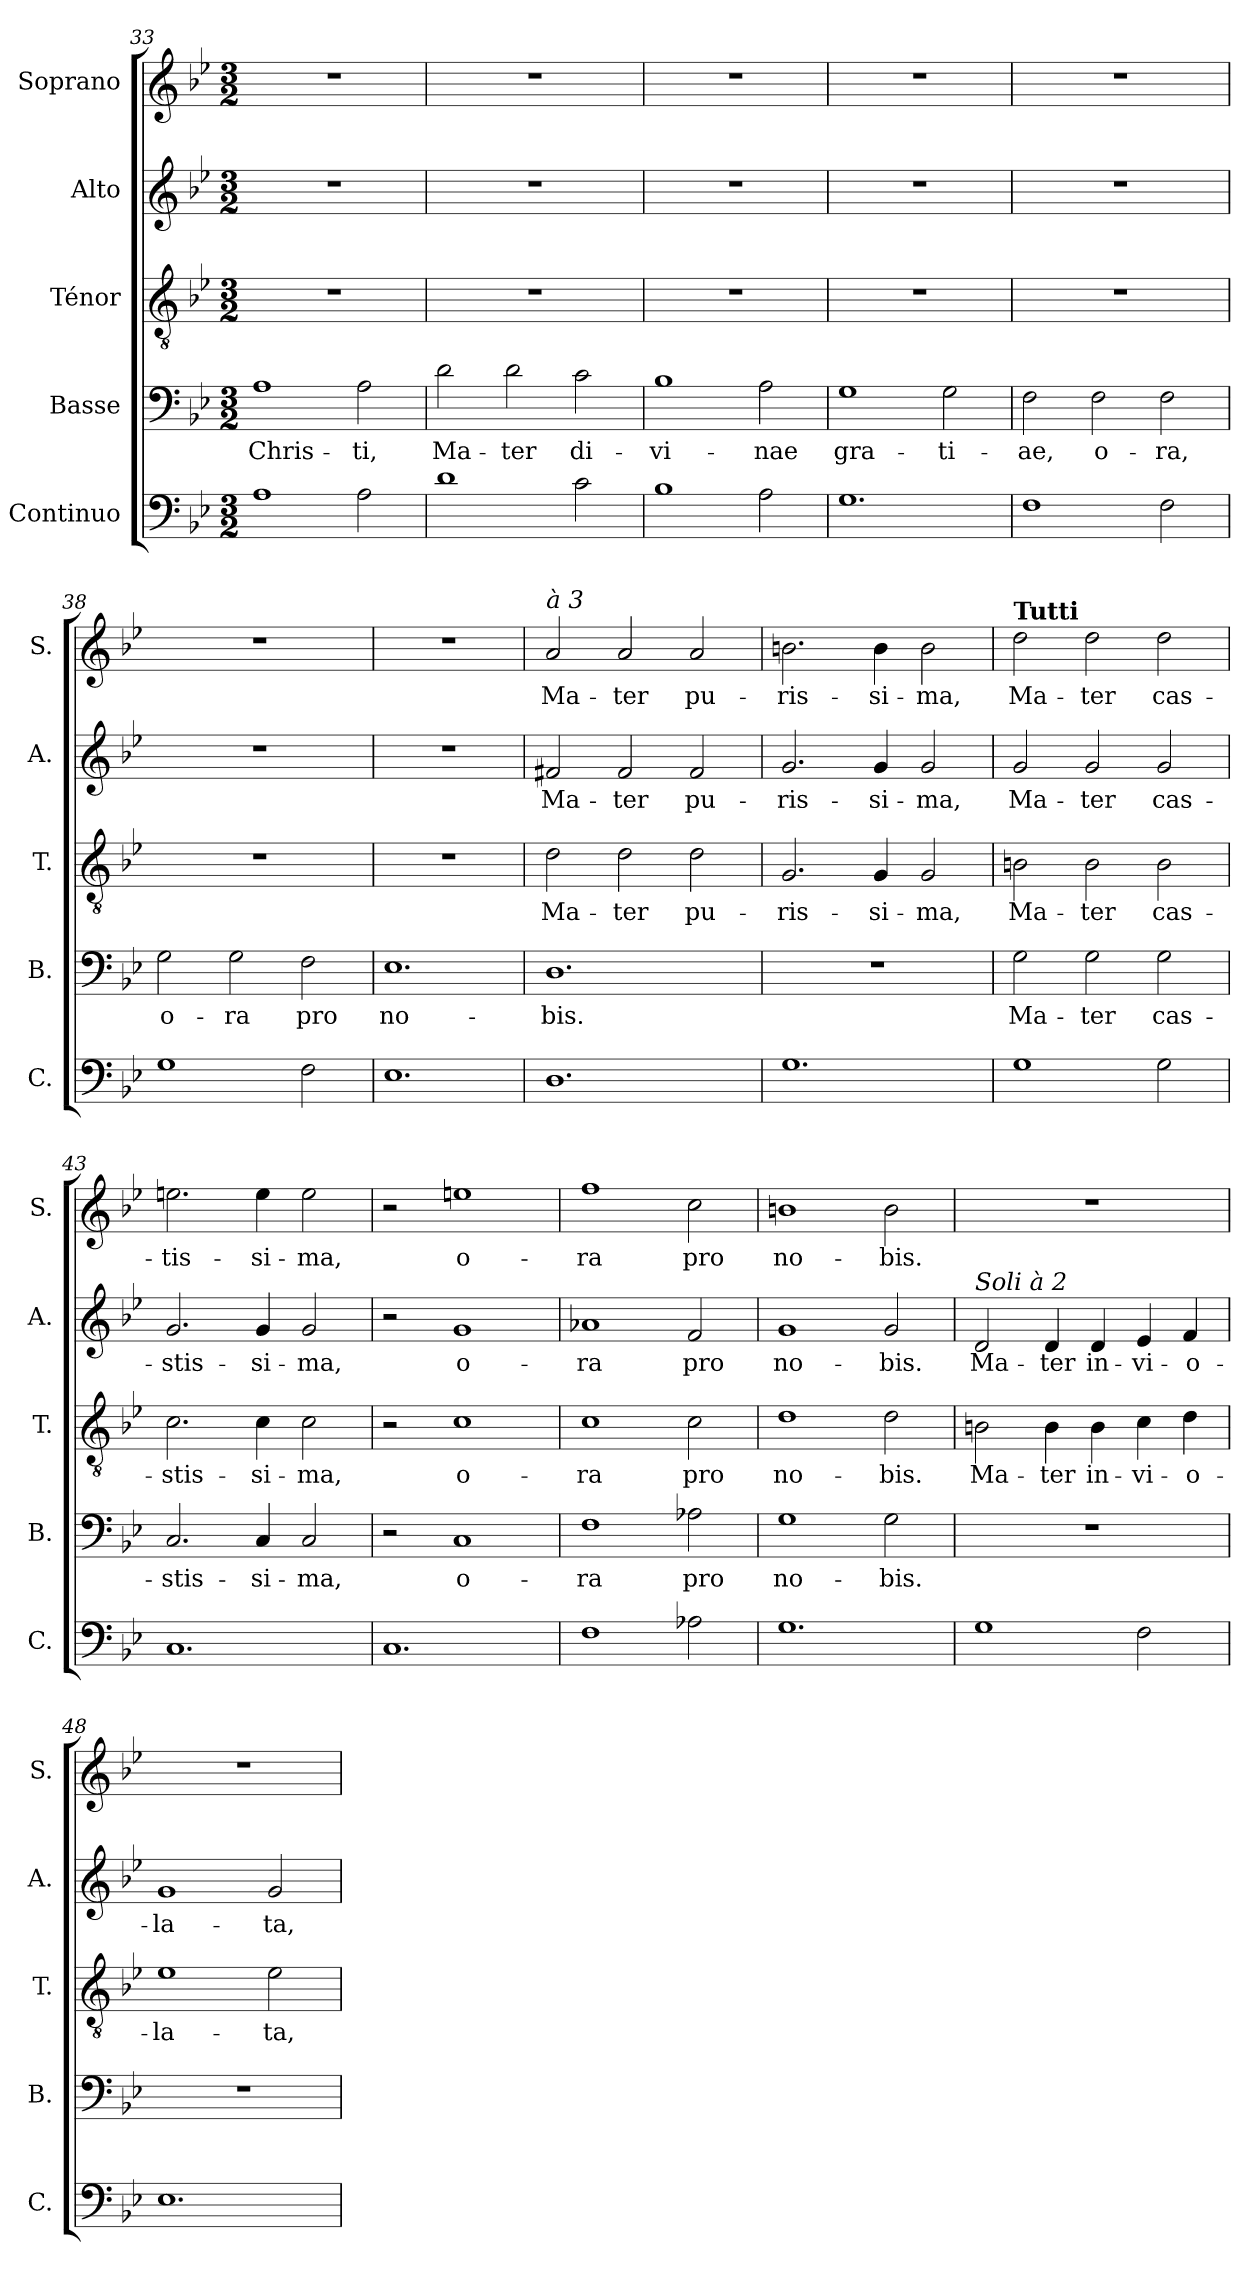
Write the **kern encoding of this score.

**kern	**kern	**text	**kern	**text	**kern	**text	**kern	**text
*part5	*part4	*part4	*part3	*part3	*part2	*part2	*part1	*part1
*staff5	*staff4	*staff4	*staff3	*staff3	*staff2	*staff2	*staff1	*staff1
*I"Continuo	*I"Basse	*	*I"Ténor	*	*I"Alto	*	*I"Soprano	*
*I'C.	*I'B.	*	*I'T.	*	*I'A.	*	*I'S.	*
*clefF4	*clefF4	*	*clefGv2	*	*clefG2	*	*clefG2	*
*ITrd7c12	*	*	*	*	*	*	*	*
*k[b-e-]	*k[b-e-]	*	*k[b-e-]	*	*k[b-e-]	*	*k[b-e-]	*
*M3/2	*M3/2	*	*M3/2	*	*M3/2	*	*M3/2	*
=33	=33	=33	=33	=33	=33	=33	=33	=33
!	!	!LO:LY:b	!	!	!	!	!	!
1AA	1A	Chris-	1.r	.	1.r	.	1.r	.
!	!	!LO:LY:b	!	!	!	!	!	!
2AA\	2A\	-ti,	.	.	.	.	.	.
=34	=34	=34	=34	=34	=34	=34	=34	=34
!	!	!LO:LY:b	!	!	!	!	!	!
1D	2d\	Ma-	1.r	.	1.r	.	1.r	.
!	!	!LO:LY:b	!	!	!	!	!	!
.	2d\	-ter	.	.	.	.	.	.
!	!	!LO:LY:b	!	!	!	!	!	!
2C\	2c\	di-	.	.	.	.	.	.
=35	=35	=35	=35	=35	=35	=35	=35	=35
!	!	!LO:LY:b	!	!	!	!	!	!
1BB-	1B-	-vi-	1.r	.	1.r	.	1.r	.
!	!	!LO:LY:b	!	!	!	!	!	!
2AA\	2A\	-nae	.	.	.	.	.	.
=36	=36	=36	=36	=36	=36	=36	=36	=36
!	!	!LO:LY:b	!	!	!	!	!	!
1.GG	1G	gra-	1.r	.	1.r	.	1.r	.
!	!	!LO:LY:b	!	!	!	!	!	!
.	2G\	-ti-	.	.	.	.	.	.
!!LO:PB:g=z
=37	=37	=37	=37	=37	=37	=37	=37	=37
!	!	!LO:LY:b	!	!	!	!	!	!
1FF	2F\	-ae,	1.r	.	1.r	.	1.r	.
!	!	!LO:LY:b	!	!	!	!	!	!
.	2F\	o-	.	.	.	.	.	.
!	!	!LO:LY:b	!	!	!	!	!	!
2FF\	2F\	-ra,	.	.	.	.	.	.
=38	=38	=38	=38	=38	=38	=38	=38	=38
!	!	!LO:LY:b	!	!	!	!	!	!
1GG	2G\	o-	1.r	.	1.r	.	1.r	.
!	!	!LO:LY:b	!	!	!	!	!	!
.	2G\	-ra	.	.	.	.	.	.
!	!	!LO:LY:b	!	!	!	!	!	!
2FF\	2F\	pro	.	.	.	.	.	.
=39	=39	=39	=39	=39	=39	=39	=39	=39
!	!	!LO:LY:b	!	!	!	!	!	!
1.EE-	1.E-	no-	1.r	.	1.r	.	1.r	.
=40	=40	=40	=40	=40	=40	=40	=40	=40
!	!	!	!	!	!	!	!LO:TX:a:i:t=à 3	!
!	!	!LO:LY:b	!	!LO:LY:b	!	!LO:LY:b	!	!LO:LY:b
1.DD	1.D	-bis.	2d\	Ma-	2f#X/	Ma-	2a/	-Ma-
!	!	!	!	!LO:LY:b	!	!LO:LY:b	!	!LO:LY:b
.	.	.	2d\	-ter	2f#/	-ter	2a/	-ter
!	!	!	!	!LO:LY:b	!	!LO:LY:b	!	!LO:LY:b
.	.	.	2d\	pu-	2f#/	pu-	2a/	pu-
=41	=41	=41	=41	=41	=41	=41	=41	=41
!	!	!	!	!LO:LY:b	!	!LO:LY:b	!	!LO:LY:b
1.GG	1.r	.	2.G/	-ris-	2.g/	-ris-	2.bn\	-ris-
!	!	!	!	!LO:LY:b	!	!LO:LY:b	!	!LO:LY:b
.	.	.	4G/	-si-	4g/	-si-	4b\	-si-
!	!	!	!	!LO:LY:b	!	!LO:LY:b	!	!LO:LY:b
.	.	.	2G/	-ma,	2g/	-ma,	2b\	-ma,
=42	=42	=42	=42	=42	=42	=42	=42	=42
!	!	!	!	!	!	!	!LO:TX:a:B:t=Tutti	!
!	!	!LO:LY:b	!	!LO:LY:b	!	!LO:LY:b	!	!LO:LY:b
1GG	2G\	Ma-	2Bn\	Ma-	2g/	Ma-	2dd\	Ma-
!	!	!LO:LY:b	!	!LO:LY:b	!	!LO:LY:b	!	!LO:LY:b
.	2G\	-ter	2B\	-ter	2g/	-ter	2dd\	-ter
!	!	!LO:LY:b	!	!LO:LY:b	!	!LO:LY:b	!	!LO:LY:b
2GG\	2G\	cas-	2B\	cas-	2g/	cas-	2dd\	cas-
=43	=43	=43	=43	=43	=43	=43	=43	=43
!	!	!LO:LY:b	!	!LO:LY:b	!	!LO:LY:b	!	!LO:LY:b
1.CC	2.C/	-stis-	2.c\	-stis-	2.g/	-stis-	2.een\	-tis-
!	!	!LO:LY:b	!	!LO:LY:b	!	!LO:LY:b	!	!LO:LY:b
.	4C/	-si-	4c\	-si-	4g/	-si-	4ee\	-si-
!	!	!LO:LY:b	!	!LO:LY:b	!	!LO:LY:b	!	!LO:LY:b
.	2C/	-ma,	2c\	-ma,	2g/	-ma,	2ee\	-ma,
=44	=44	=44	=44	=44	=44	=44	=44	=44
1.CC	2r	.	2r	.	2r	.	2r	.
!	!	!LO:LY:b	!	!LO:LY:b	!	!LO:LY:b	!	!LO:LY:b
.	1C	o-	1c	o-	1g	o-	1een	o-
=45	=45	=45	=45	=45	=45	=45	=45	=45
!	!	!LO:LY:b	!	!LO:LY:b	!	!LO:LY:b	!	!LO:LY:b
1FF	1F	-ra	1c	-ra	1a-X	-ra	1ff	-ra
!	!	!LO:LY:b	!	!LO:LY:b	!	!LO:LY:b	!	!LO:LY:b
2AA-X\	2A-X\	pro	2c\	pro	2f/	pro	2cc\	pro
=46	=46	=46	=46	=46	=46	=46	=46	=46
!	!	!LO:LY:b	!	!LO:LY:b	!	!LO:LY:b	!	!LO:LY:b
1.GG	1G	no-	1d	no-	1g	no-	1bn	no-
!	!	!LO:LY:b	!	!LO:LY:b	!	!LO:LY:b	!	!LO:LY:b
.	2G\	-bis.	2d\	-bis.	2g/	-bis.	2b\	-bis.
!!LO:LB:g=z
=47	=47	=47	=47	=47	=47	=47	=47	=47
!	!	!	!	!	!LO:TX:a:i:t=Soli à 2	!	!	!
!	!	!	!	!LO:LY:b	!	!LO:LY:b	!	!
1GG	1.r	.	2Bn\	Ma-	2d/	Ma-	1.r	.
!	!	!	!	!LO:LY:b	!	!LO:LY:b	!	!
.	.	.	4B\	-ter	4d/	-ter	.	.
!	!	!	!	!LO:LY:b	!	!LO:LY:b	!	!
.	.	.	4B\	in-	4d/	in-	.	.
!	!	!	!	!LO:LY:b	!	!LO:LY:b	!	!
2FF\	.	.	4c\	-vi-	4e-/	-vi-	.	.
!	!	!	!	!LO:LY:b	!	!LO:LY:b	!	!
.	.	.	4d\	-o-	4f/	-o-	.	.
=48	=48	=48	=48	=48	=48	=48	=48	=48
!	!	!	!	!LO:LY:b	!	!LO:LY:b	!	!
1.EE-	1.r	.	1e-	-la-	1g	-la-	1.r	.
!	!	!	!	!LO:LY:b	!	!LO:LY:b	!	!
.	.	.	2e-\	-ta,	2g/	-ta,	.	.
=	=	=	=	=	=	=	=	=
*-	*-	*-	*-	*-	*-	*-	*-	*-
